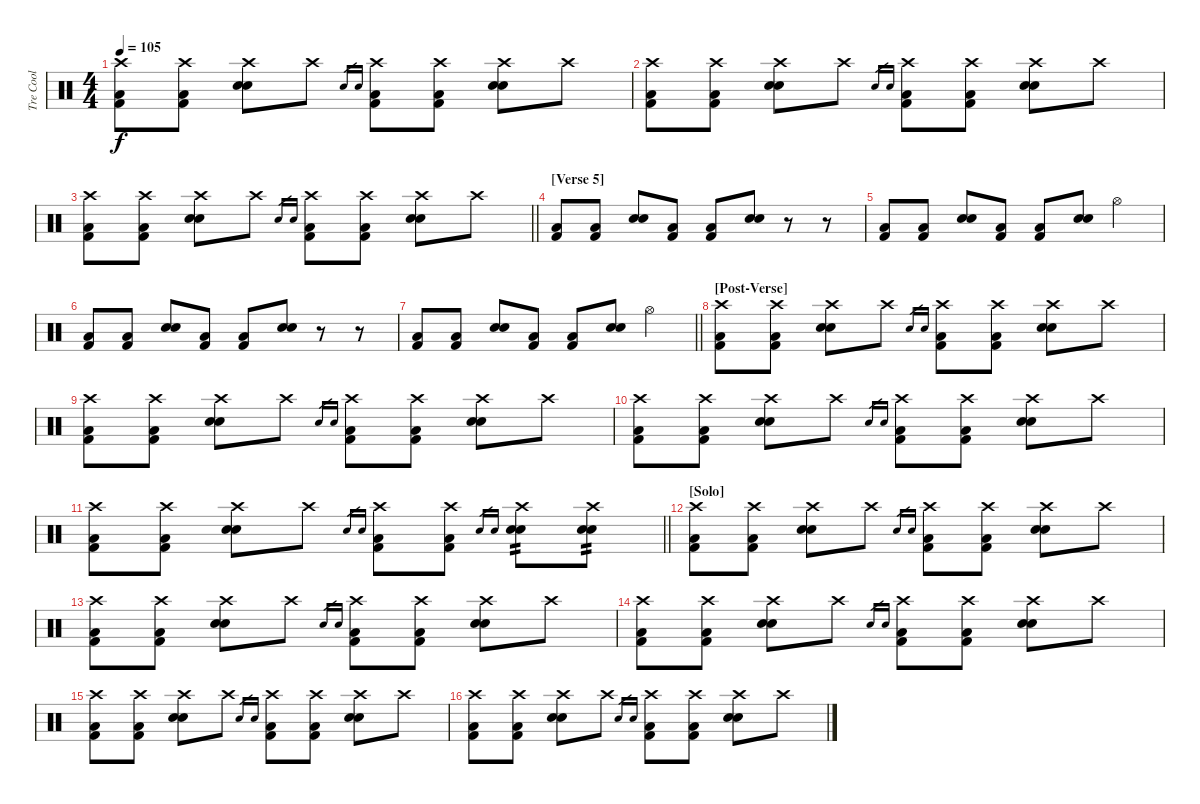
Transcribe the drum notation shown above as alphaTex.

\track ("Tre Cool" "Tre Cool") {instrument percussion}
\staff {score}
\articulation defaults
\ts (4 4)
\tempo 105
\clef neutral
\ks c
("Crash high (hit)" "Kick (hit) 2" "Low Floor Tom (hit)").8{dy f} ("Crash high (hit)" "Kick (hit) 2" "Low Floor Tom (hit)").8 ("Crash high (hit)" "Electric Snare (hit)" "Electric Snare (hit)").8 "Crash high (hit)".8 "Electric Snare (hit)".16{gr} "Electric Snare (hit)".16{gr} ("Crash high (hit)" "Kick (hit) 2" "Low Floor Tom (hit)").8 ("Crash high (hit)" "Kick (hit) 2" "Low Floor Tom (hit)").8 ("Crash high (hit)" "Electric Snare (hit)" "Electric Snare (hit)").8 "Crash high (hit)".8 |
("Crash high (hit)" "Kick (hit) 2" "Low Floor Tom (hit)").8 ("Crash high (hit)" "Kick (hit) 2" "Low Floor Tom (hit)").8 ("Crash high (hit)" "Electric Snare (hit)" "Electric Snare (hit)").8 "Crash high (hit)".8 "Electric Snare (hit)".16{gr} "Electric Snare (hit)".16{gr} ("Crash high (hit)" "Kick (hit) 2" "Low Floor Tom (hit)").8 ("Crash high (hit)" "Kick (hit) 2" "Low Floor Tom (hit)").8 ("Crash high (hit)" "Electric Snare (hit)" "Electric Snare (hit)").8 "Crash high (hit)".8 |
\barLineRight lightlight
("Crash high (hit)" "Kick (hit) 2" "Low Floor Tom (hit)").8 ("Crash high (hit)" "Kick (hit) 2" "Low Floor Tom (hit)").8 ("Crash high (hit)" "Electric Snare (hit)" "Electric Snare (hit)").8 "Crash high (hit)".8 "Electric Snare (hit)".16{gr} "Electric Snare (hit)".16{gr} ("Crash high (hit)" "Kick (hit) 2" "Low Floor Tom (hit)").8 ("Crash high (hit)" "Kick (hit) 2" "Low Floor Tom (hit)").8 ("Crash high (hit)" "Electric Snare (hit)" "Electric Snare (hit)").8 "Crash high (hit)".8 |
\section ("" "[Verse 5]")
("Kick (hit) 2" "Low Floor Tom (hit)").8 ("Kick (hit) 2" "Low Floor Tom (hit)").8 ("Electric Snare (hit)" "Electric Snare (hit)").8 ("Kick (hit) 2" "Low Floor Tom (hit)").8 ("Kick (hit) 2" "Low Floor Tom (hit)").8 ("Electric Snare (hit)" "Electric Snare (hit)").8 r.8 r.8 |
("Kick (hit) 2" "Low Floor Tom (hit)").8 ("Kick (hit) 2" "Low Floor Tom (hit)").8 ("Electric Snare (hit)" "Electric Snare (hit)").8 ("Kick (hit) 2" "Low Floor Tom (hit)").8 ("Kick (hit) 2" "Low Floor Tom (hit)").8 ("Electric Snare (hit)" "Electric Snare (hit)").8 "Hi-Hat (open)".4 |
("Kick (hit) 2" "Low Floor Tom (hit)").8 ("Kick (hit) 2" "Low Floor Tom (hit)").8 ("Electric Snare (hit)" "Electric Snare (hit)").8 ("Kick (hit) 2" "Low Floor Tom (hit)").8 ("Kick (hit) 2" "Low Floor Tom (hit)").8 ("Electric Snare (hit)" "Electric Snare (hit)").8 r.8 r.8 |
\barLineRight lightlight
("Kick (hit) 2" "Low Floor Tom (hit)").8 ("Kick (hit) 2" "Low Floor Tom (hit)").8 ("Electric Snare (hit)" "Electric Snare (hit)").8 ("Kick (hit) 2" "Low Floor Tom (hit)").8 ("Kick (hit) 2" "Low Floor Tom (hit)").8 ("Electric Snare (hit)" "Electric Snare (hit)").8 "Hi-Hat (open)".4 |
\section ("" "[Post-Verse]")
("Crash high (hit)" "Kick (hit) 2" "Low Floor Tom (hit)").8 ("Crash high (hit)" "Kick (hit) 2" "Low Floor Tom (hit)").8 ("Crash high (hit)" "Electric Snare (hit)" "Electric Snare (hit)").8 "Crash high (hit)".8 "Electric Snare (hit)".16{gr} "Electric Snare (hit)".16{gr} ("Crash high (hit)" "Kick (hit) 2" "Low Floor Tom (hit)").8 ("Crash high (hit)" "Kick (hit) 2" "Low Floor Tom (hit)").8 ("Crash high (hit)" "Electric Snare (hit)" "Electric Snare (hit)").8 "Crash high (hit)".8 |
("Crash high (hit)" "Kick (hit) 2" "Low Floor Tom (hit)").8 ("Crash high (hit)" "Kick (hit) 2" "Low Floor Tom (hit)").8 ("Crash high (hit)" "Electric Snare (hit)" "Electric Snare (hit)").8 "Crash high (hit)".8 "Electric Snare (hit)".16{gr} "Electric Snare (hit)".16{gr} ("Crash high (hit)" "Kick (hit) 2" "Low Floor Tom (hit)").8 ("Crash high (hit)" "Kick (hit) 2" "Low Floor Tom (hit)").8 ("Crash high (hit)" "Electric Snare (hit)" "Electric Snare (hit)").8 "Crash high (hit)".8 |
("Crash high (hit)" "Kick (hit) 2" "Low Floor Tom (hit)").8 ("Crash high (hit)" "Kick (hit) 2" "Low Floor Tom (hit)").8 ("Crash high (hit)" "Electric Snare (hit)" "Electric Snare (hit)").8 "Crash high (hit)".8 "Electric Snare (hit)".16{gr} "Electric Snare (hit)".16{gr} ("Crash high (hit)" "Kick (hit) 2" "Low Floor Tom (hit)").8 ("Crash high (hit)" "Kick (hit) 2" "Low Floor Tom (hit)").8 ("Crash high (hit)" "Electric Snare (hit)" "Electric Snare (hit)").8 "Crash high (hit)".8 |
\barLineRight lightlight
("Crash high (hit)" "Kick (hit) 2" "Low Floor Tom (hit)").8 ("Crash high (hit)" "Kick (hit) 2" "Low Floor Tom (hit)").8 ("Crash high (hit)" "Electric Snare (hit)" "Electric Snare (hit)").8 "Crash high (hit)".8 "Electric Snare (hit)".16{gr} "Electric Snare (hit)".16{gr} ("Crash high (hit)" "Kick (hit) 2" "Low Floor Tom (hit)").8 ("Crash high (hit)" "Kick (hit) 2" "Low Floor Tom (hit)").8 "Electric Snare (hit)".16{gr} "Electric Snare (hit)".16{gr} ("Crash high (hit)" "Electric Snare (hit)" "Electric Snare (hit)").8{tp 2} ("Crash high (hit)" "Electric Snare (hit)" "Electric Snare (hit)").8{tp 2} |
\section ("" "[Solo]")
("Crash high (hit)" "Kick (hit) 2" "Low Floor Tom (hit)").8 ("Crash high (hit)" "Kick (hit) 2" "Low Floor Tom (hit)").8 ("Crash high (hit)" "Electric Snare (hit)" "Electric Snare (hit)").8 "Crash high (hit)".8 "Electric Snare (hit)".16{gr} "Electric Snare (hit)".16{gr} ("Crash high (hit)" "Kick (hit) 2" "Low Floor Tom (hit)").8 ("Crash high (hit)" "Kick (hit) 2" "Low Floor Tom (hit)").8 ("Crash high (hit)" "Electric Snare (hit)" "Electric Snare (hit)").8 "Crash high (hit)".8 |
("Crash high (hit)" "Kick (hit) 2" "Low Floor Tom (hit)").8 ("Crash high (hit)" "Kick (hit) 2" "Low Floor Tom (hit)").8 ("Crash high (hit)" "Electric Snare (hit)" "Electric Snare (hit)").8 "Crash high (hit)".8 "Electric Snare (hit)".16{gr} "Electric Snare (hit)".16{gr} ("Crash high (hit)" "Kick (hit) 2" "Low Floor Tom (hit)").8 ("Crash high (hit)" "Kick (hit) 2" "Low Floor Tom (hit)").8 ("Crash high (hit)" "Electric Snare (hit)" "Electric Snare (hit)").8 "Crash high (hit)".8 |
("Crash high (hit)" "Kick (hit) 2" "Low Floor Tom (hit)").8 ("Crash high (hit)" "Kick (hit) 2" "Low Floor Tom (hit)").8 ("Crash high (hit)" "Electric Snare (hit)" "Electric Snare (hit)").8 "Crash high (hit)".8 "Electric Snare (hit)".16{gr} "Electric Snare (hit)".16{gr} ("Crash high (hit)" "Kick (hit) 2" "Low Floor Tom (hit)").8 ("Crash high (hit)" "Kick (hit) 2" "Low Floor Tom (hit)").8 ("Crash high (hit)" "Electric Snare (hit)" "Electric Snare (hit)").8 "Crash high (hit)".8 |
("Crash high (hit)" "Kick (hit) 2" "Low Floor Tom (hit)").8 ("Crash high (hit)" "Kick (hit) 2" "Low Floor Tom (hit)").8 ("Crash high (hit)" "Electric Snare (hit)" "Electric Snare (hit)").8 "Crash high (hit)".8 "Electric Snare (hit)".16{gr} "Electric Snare (hit)".16{gr} ("Crash high (hit)" "Kick (hit) 2" "Low Floor Tom (hit)").8 ("Crash high (hit)" "Kick (hit) 2" "Low Floor Tom (hit)").8 ("Crash high (hit)" "Electric Snare (hit)" "Electric Snare (hit)").8 "Crash high (hit)".8 |
("Crash high (hit)" "Kick (hit) 2" "Low Floor Tom (hit)").8 ("Crash high (hit)" "Kick (hit) 2" "Low Floor Tom (hit)").8 ("Crash high (hit)" "Electric Snare (hit)" "Electric Snare (hit)").8 "Crash high (hit)".8 "Electric Snare (hit)".16{gr} "Electric Snare (hit)".16{gr} ("Crash high (hit)" "Kick (hit) 2" "Low Floor Tom (hit)").8 ("Crash high (hit)" "Kick (hit) 2" "Low Floor Tom (hit)").8 ("Crash high (hit)" "Electric Snare (hit)" "Electric Snare (hit)").8 "Crash high (hit)".8
